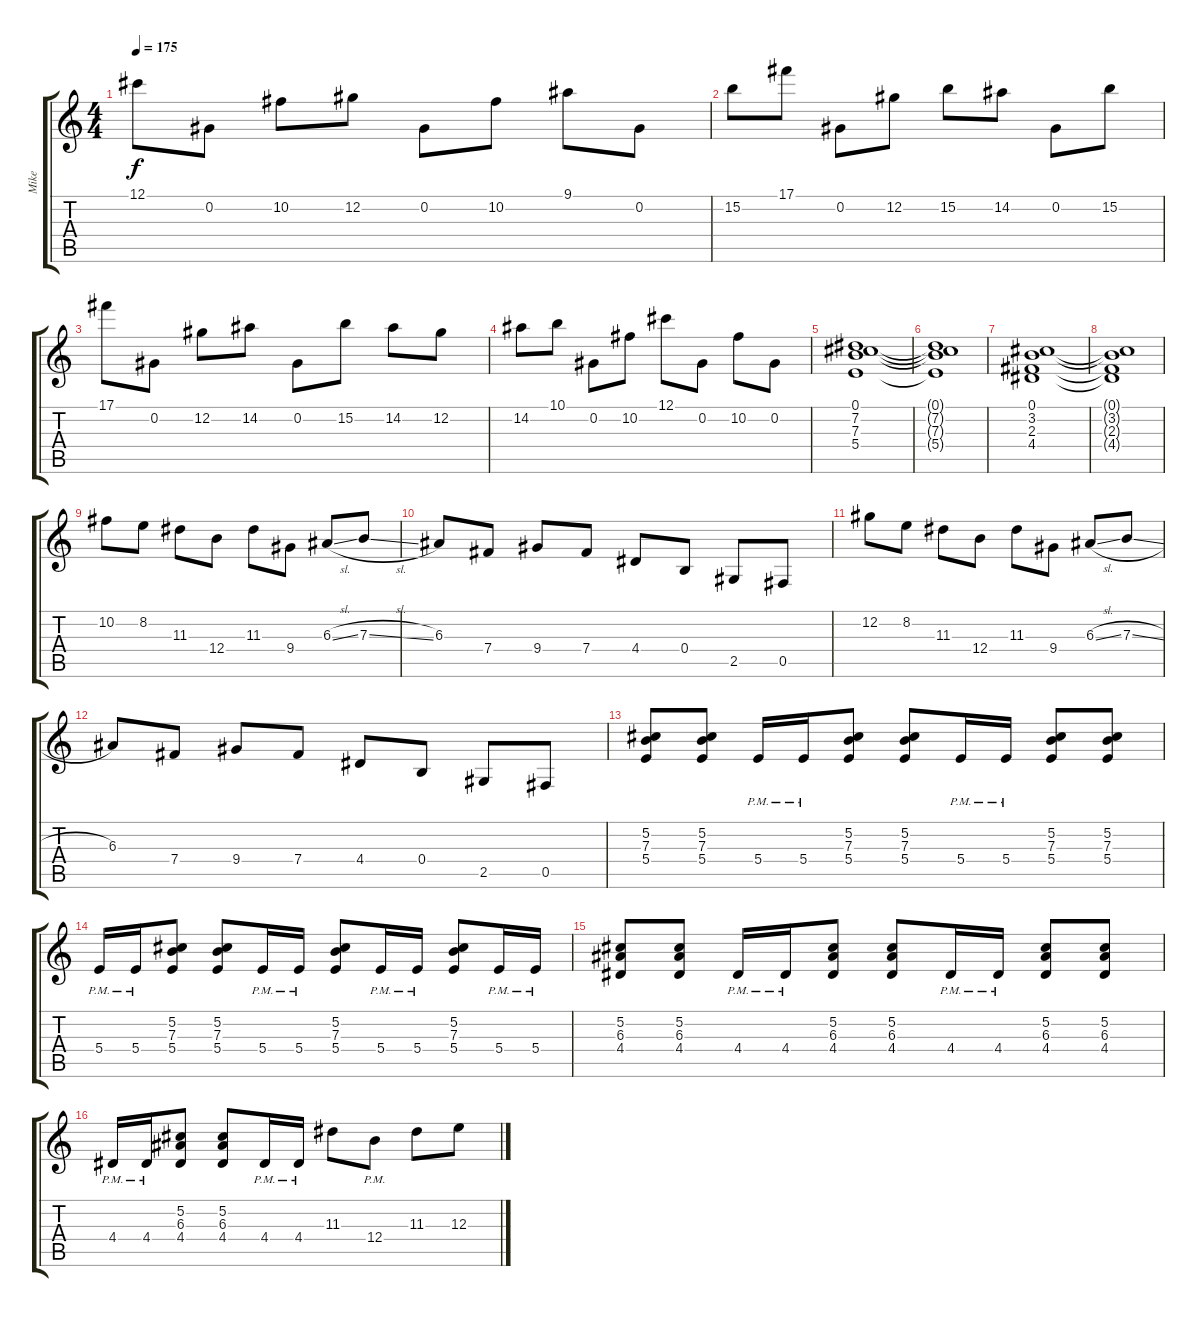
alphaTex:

\track ("Mike" "Mike") {instrument distortionguitar}
\staff {score tabs}
\tuning (Db4 Ab3 E3 B2 Gb2 B1) {hide}
\ts (4 4)
\tempo 175
\clef g2
\ks c
12.1.8{dy f} 0.2.8 10.2.8 12.2.8 0.2.8 10.2.8 9.1.8 0.2.8 |
15.2.8 17.1.8 0.2.8 12.2.8 15.2.8 14.2.8 0.2.8 15.2.8 |
17.1.8 0.2.8 12.2.8 14.2.8 0.2.8 15.2.8 14.2.8 12.2.8 |
14.2.8 10.1.8 0.2.8 10.2.8 12.1.8 0.2.8 10.2.8 0.2.8 |
(0.1 7.2 7.3 5.4).1 |
(0.1{t} 7.2{t} 7.3{t} 5.4{t}).1 |
(0.1 3.2 2.3 4.4).1 |
(0.1{t} 3.2{t} 2.3{t} 4.4{t}).1 |
10.2.8 8.2.8 11.3.8 12.4.8 11.3.8 9.4.8 6.3{sl}.8 7.3{sl}.8 |
6.3.8 7.4.8 9.4.8 7.4.8 4.4.8 0.4.8 2.5.8 0.5.8 |
12.2.8 8.2.8 11.3.8 12.4.8 11.3.8 9.4.8 6.3{sl}.8 7.3{sl}.8 |
6.3.8 7.4.8 9.4.8 7.4.8 4.4.8 0.4.8 2.5.8 0.5.8 |
(5.2 7.3 5.4).8 (5.2 7.3 5.4).8 5.4{pm}.16 5.4{pm}.16 (5.2 7.3 5.4).8 (5.2 7.3 5.4).8 5.4{pm}.16 5.4{pm}.16 (5.2 7.3 5.4).8 (5.2 7.3 5.4).8 |
5.4{pm}.16 5.4{pm}.16 (5.2 7.3 5.4).8 (5.2 7.3 5.4).8 5.4{pm}.16 5.4{pm}.16 (5.2 7.3 5.4).8 5.4{pm}.16 5.4{pm}.16 (5.2 7.3 5.4).8 5.4{pm}.16 5.4{pm}.16 |
(5.2 6.3 4.4).8 (5.2 6.3 4.4).8 4.4{pm}.16 4.4{pm}.16 (5.2 6.3 4.4).8 (5.2 6.3 4.4).8 4.4{pm}.16 4.4{pm}.16 (5.2 6.3 4.4).8 (5.2 6.3 4.4).8 |
4.4{pm}.16 4.4{pm}.16 (5.2 6.3 4.4).8 (5.2 6.3 4.4).8 4.4{pm}.16 4.4{pm}.16 11.3.8 12.4{pm}.8 11.3.8 12.3.8
